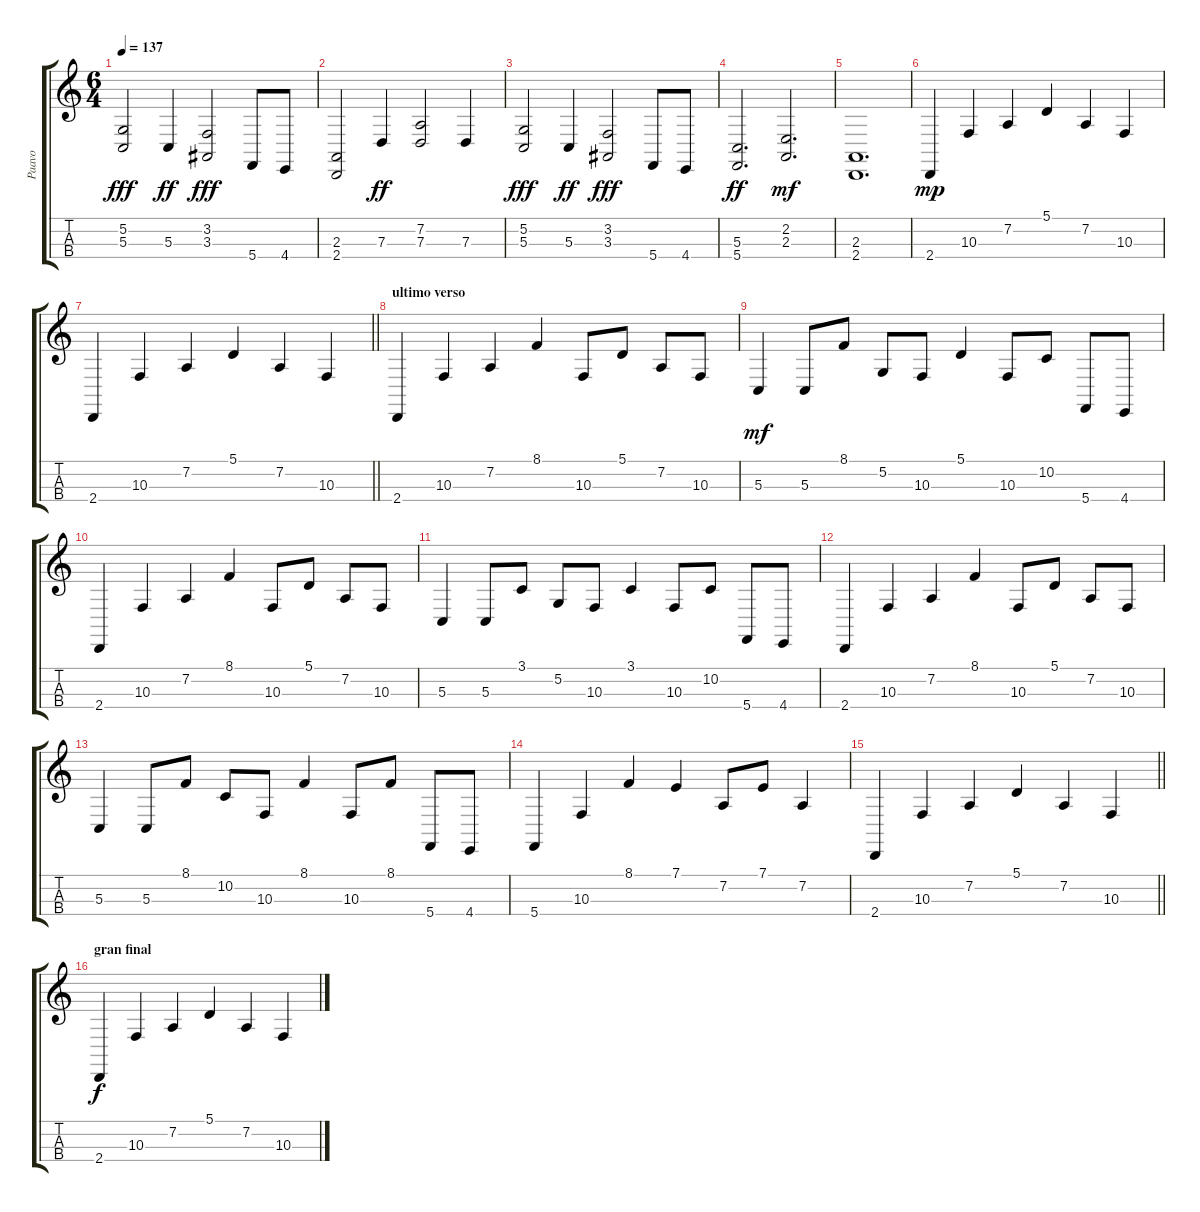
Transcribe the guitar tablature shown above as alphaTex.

\track ("Paavo" "Paavo") {instrument pizzicatostrings}
\staff {score tabs}
\tuning (A3 D3 G2 C2) {hide}
\ts (6 4)
\tempo 137
\clef g2
\ks c
(5.2 5.3).2{dy fff} 5.3.4{dy ff} (3.2 3.3).2{dy fff} 5.4.8 4.4.8 |
(2.3 2.4).2 7.3.4{dy ff} (7.2 7.3).2 7.3.4 |
(5.2 5.3).2{dy fff} 5.3.4{dy ff} (3.2 3.3).2{dy fff} 5.4.8 4.4.8 |
(5.3 5.4).2{d dy ff} (2.2 2.3).2{d dy mf} |
(2.3 2.4).1{d} |
2.4.4{dy mp} 10.3.4 7.2.4 5.1.4 7.2.4 10.3.4 |
\barLineRight lightlight
2.4.4 10.3.4 7.2.4 5.1.4 7.2.4 10.3.4 |
\section ("" "ultimo verso")
2.4.4{instrument pizzicatostrings} 10.3.4 7.2.4 8.1.4 10.3.8 5.1.8 7.2.8 10.3.8 |
5.3.4{dy mf} 5.3.8 8.1.8 5.2.8 10.3.8 5.1.4 10.3.8 10.2.8 5.4.8 4.4.8 |
2.4.4 10.3.4 7.2.4 8.1.4 10.3.8 5.1.8 7.2.8 10.3.8 |
5.3.4 5.3.8 3.1.8 5.2.8 10.3.8 3.1.4 10.3.8 10.2.8 5.4.8 4.4.8 |
2.4.4 10.3.4 7.2.4 8.1.4 10.3.8 5.1.8 7.2.8 10.3.8 |
5.3.4 5.3.8 8.1.8 10.2.8 10.3.8 8.1.4 10.3.8 8.1.8 5.4.8 4.4.8 |
5.4.4 10.3.4 8.1.4 7.1.4 7.2.8 7.1.8 7.2.4 |
\barLineRight lightlight
2.4.4 10.3.4 7.2.4 5.1.4 7.2.4 10.3.4 |
\section ("" "gran final")
2.4.4{dy f} 10.3.4 7.2.4 5.1.4 7.2.4 10.3.4
